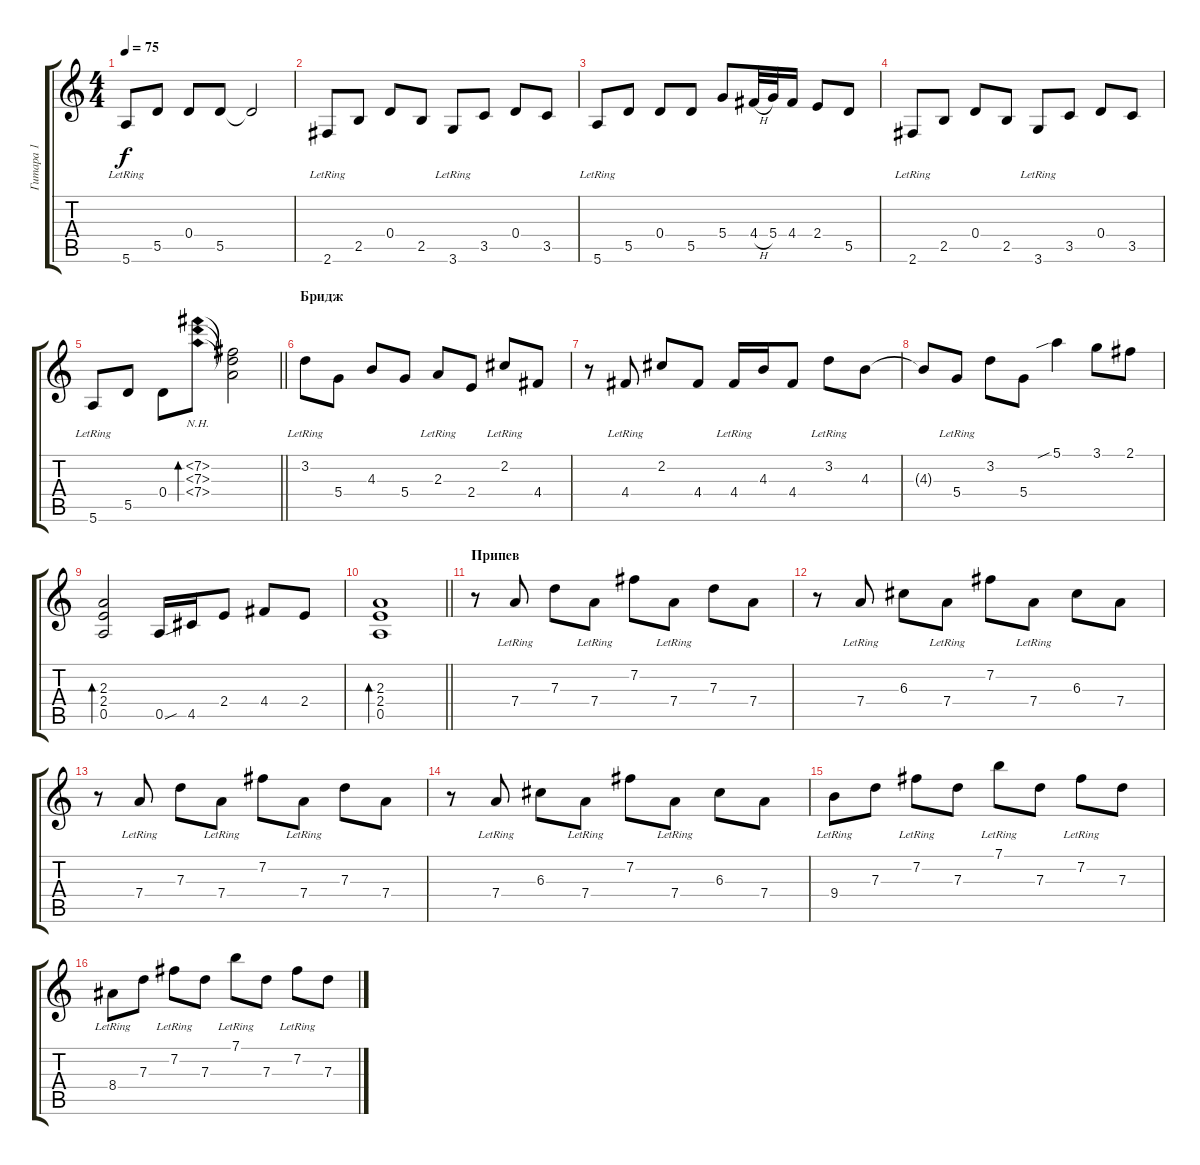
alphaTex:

\track ("Гитара 1" "Гитара 1") {instrument electricguitarclean}
\staff {score tabs}
\tuning (E4 B3 G3 D3 A2 E2) {hide}
\ts (4 4)
\tempo 75
\clef g2
\ks c
5.6{lr}.8{dy f} 5.5.8 0.4.8 5.5.8 5.5{t}.2 |
2.6{lr}.8 2.5.8 0.4.8 2.5.8 3.6{lr}.8 3.5.8 0.4.8 3.5.8 |
5.6{lr}.8 5.5.8 0.4.8 5.5.8 5.4.8 4.4{h}.32 5.4.32 4.4.16 2.4.8 5.5.8 |
2.6{lr}.8 2.5.8 0.4.8 2.5.8 3.6{lr}.8 3.5.8 0.4.8 3.5.8 |
\barLineRight lightlight
5.6{lr}.8 5.5.8 0.4.8 (7.2{nh} 7.3{nh} 7.4{nh}).8{bd 60} (7.2{t} 7.3{t} 7.4{t}).2 |
\section ("" "Бридж")
3.2{lr}.8 5.4.8 4.3.8 5.4.8 2.3{lr}.8 2.4.8 2.2{lr}.8 4.4.8 |
r.8 4.4{lr}.8 2.2.8 4.4.8 4.4{lr}.16 4.3.16 4.4.8 3.2{lr}.8 4.3.8 |
4.3{t}.8 5.4{lr}.8 3.2.8 5.4.8 5.1{sib}.4 3.1.8 2.1.8 |
(2.3 2.4 0.5).2{bd 60} 0.5{sou}.16 4.5.16 2.4.8 4.4.8 2.4.8 |
\barLineRight lightlight
(2.3 2.4 0.5).1{bd 60} |
\section ("" "Припев")
r.8 7.4{lr}.8 7.3.8 7.4{lr}.8 7.2.8 7.4{lr}.8 7.3.8 7.4.8 |
r.8 7.4{lr}.8 6.3.8 7.4{lr}.8 7.2.8 7.4{lr}.8 6.3.8 7.4.8 |
r.8 7.4{lr}.8 7.3.8 7.4{lr}.8 7.2.8 7.4{lr}.8 7.3.8 7.4.8 |
r.8 7.4{lr}.8 6.3.8 7.4{lr}.8 7.2.8 7.4{lr}.8 6.3.8 7.4.8 |
9.4{lr}.8 7.3.8 7.2{lr}.8 7.3.8 7.1{lr}.8 7.3.8 7.2{lr}.8 7.3.8 |
8.4{lr}.8 7.3.8 7.2{lr}.8 7.3.8 7.1{lr}.8 7.3.8 7.2{lr}.8 7.3.8
